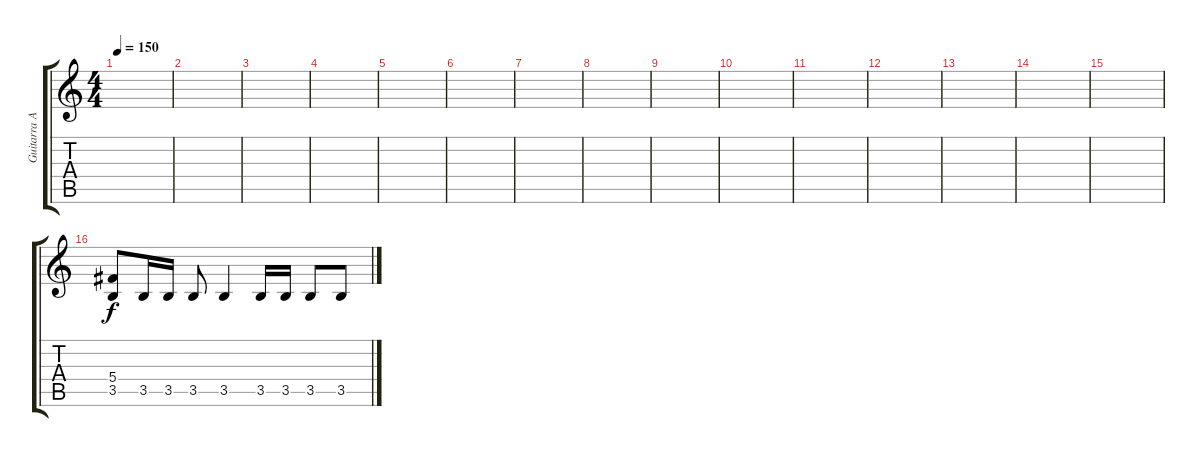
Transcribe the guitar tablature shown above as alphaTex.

\track ("Guitarra Add" "Guitarra A") {instrument distortionguitar}
\staff {score tabs}
\tuning (Eb4 Bb3 Gb3 Db3 Ab2 Eb2) {hide}
\ts (4 4)
\tempo 150
\clef g2
\ks c
|
|
|
|
|
|
|
|
|
|
|
|
|
|
|
(5.4 3.5).8 3.5.16 3.5.16 3.5.8 3.5.4 3.5.16 3.5.16 3.5.8 3.5.8
